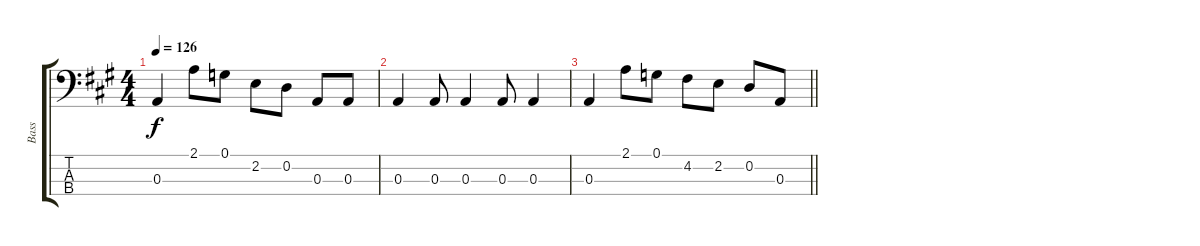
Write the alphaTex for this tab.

\track ("Bass" "Bass") {instrument electricbasspick}
\staff {score tabs}
\tuning (G2 D2 A1 E1) {hide}
\ts (4 4)
\tempo 126
\clef f4
\ks a
0.3.4{dy f} 2.1.8 0.1.8 2.2.8 0.2.8 0.3.8 0.3.8 |
0.3.4 0.3.8 0.3.4 0.3.8 0.3.4 |
\barLineRight lightlight
0.3.4 2.1.8 0.1.8 4.2.8 2.2.8 0.2.8 0.3.8
